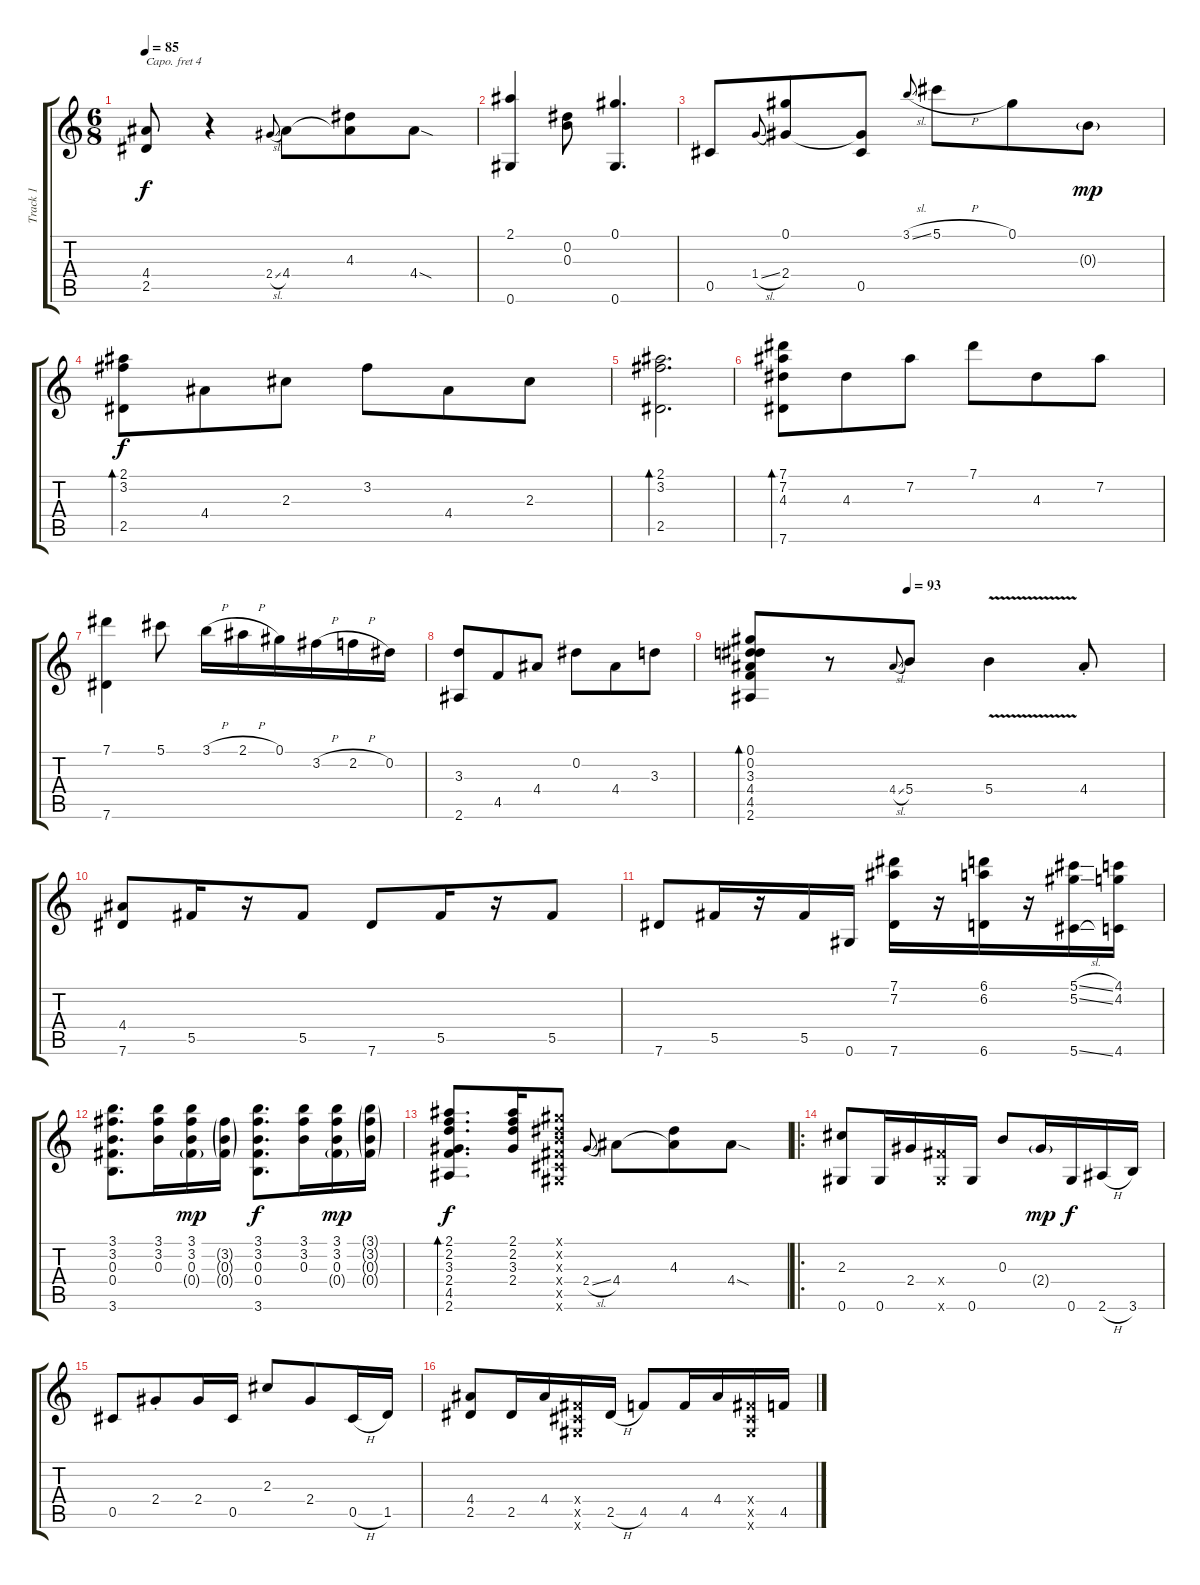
\track ("Track 1" "Track 1") {instrument acousticguitarsteel}
\staff {score tabs}
\capo 4
\tuning (E4 B3 G3 D3 A2 E2) {hide}
\ts (6 8)
\tempo 85
\clef g2
\ks c
(4.4 2.5).8{dy f} r.4 2.4{sl}.8{gr onbeat} 4.4.8 (4.3 4.4{t}).8 4.4{sod}.8 |
(2.1 0.6).4 (0.2 0.3).8 (0.1 0.6).4{d} |
0.5.8 1.4{sl}.8{gr onbeat} (0.1 2.4).8 (2.4{t} 0.5).8 3.1{sl}.8{gr onbeat} 5.1{h}.8 0.1.8 0.3{g}.8{dy mp} |
(2.1 3.2 2.5).8{bd 120 dy f} 4.4.8 2.3.8 3.2.8 4.4.8 2.3.8 |
(2.1 3.2 2.5).2{d bd 120} |
(7.1 7.2 4.3 7.6).8{bd 120} 4.3.8 7.2.8 7.1.8 4.3.8 7.2.8 |
(7.1 7.6).4 5.1.8 3.1{h}.16 2.1{h}.16 0.1.16 3.2{h}.16 2.2{h}.16 0.2.16 |
(3.3 2.6).8 4.5.8 4.4.8 0.2.8 4.4.8 3.3.8 |
\tempo (93 0.375)
(0.1 0.2 3.3 4.4 4.5 2.6).8{bd 120} r.8 4.4{sl}.8{gr onbeat} 5.4.8 5.4{v}.4 4.4{st}.8 |
(4.4 7.6).8 5.5.16 r.16 5.5.8 7.6.8 5.5.16 r.16 5.5.8 |
7.6.8 5.5.16 r.16 5.5.16 0.6.16 (7.1 7.2 7.6).16 r.16 (6.1 6.2 6.6).16 r.16 (5.1{sl} 5.2{sl} 5.6{sl}).16 (4.1 4.2 4.6).16 |
(3.1 3.2 0.3 0.4 3.6).8{d} (3.1 3.2 0.3).16 (3.1 3.2 0.3 0.4{g}).16{dy mp} (3.2{g} 0.3{g} 0.4{g}).16 (3.1 3.2 0.3 0.4 3.6).8{d dy f} (3.1 3.2 0.3).16 (3.1 3.2 0.3 0.4{g}).16{dy mp} (3.1{g} 3.2{g} 0.3{g} 0.4{g}).16 |
(2.1 2.2 3.3 2.4 4.5 2.6).8{d bd 60 dy f} (2.1 2.2 3.3 2.4).16 (0.1{x} 0.2{x} 0.3{x} 0.4{x} 0.5{x} 0.6{x}).8 2.4{sl}.8{gr onbeat} 4.4.8 (4.3 4.4{t}).8 4.4{sod}.8 |
\ro
(2.3 0.6).8 0.6.16 2.4.16 (0.4{x} 0.6{x}).16 0.6.16 0.3.8 2.4{g}.16{dy mp} 0.6.16{dy f} 2.6{h}.16 3.6.16 |
0.5.8 2.4{st}.8 2.4.16 0.5.16 2.3.8 2.4.8 0.5{h}.16 1.5.16 |
(4.4 2.5).8 2.5.16 4.4.16 (0.4{x} 0.5{x} 0.6{x}).16 2.5{h}.16 4.5.8 4.5.16 4.4.16 (0.4{x} 0.5{x} 0.6{x}).16 4.5.16
